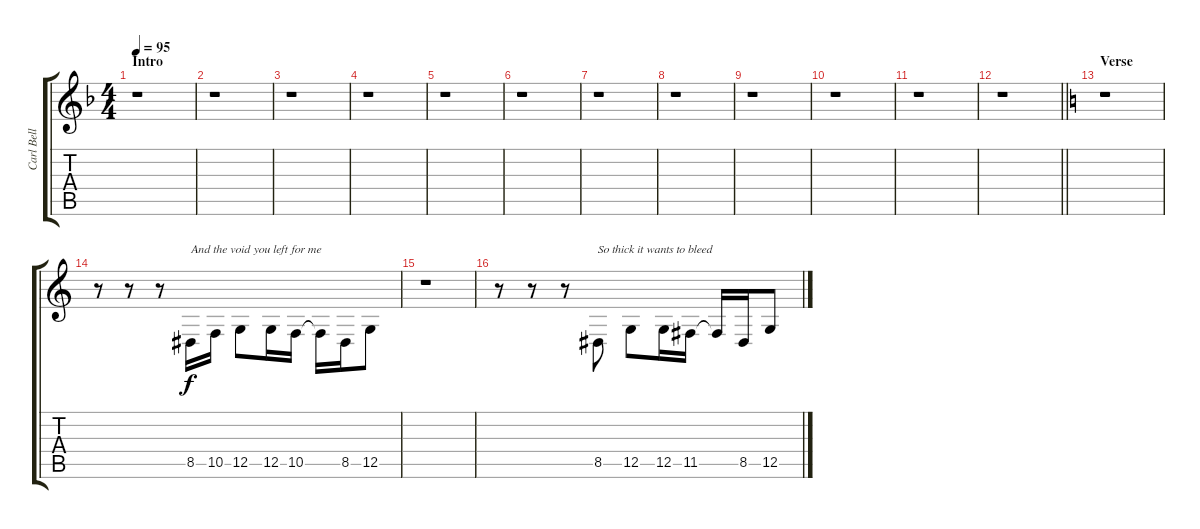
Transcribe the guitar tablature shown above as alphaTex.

\track ("Carl Bell (Backing Vocals)" "Carl Bell ") {instrument harmonica}
\staff {score tabs}
\tuning (D4 A3 F3 C3 G2 C2) {hide}
\ts (4 4)
\section ("" "Intro")
\tempo 95
\clef g2
\ks f
r.1{dy f instrument harmonica} |
r.1 |
r.1 |
r.1 |
r.1 |
r.1 |
r.1 |
r.1 |
r.1 |
r.1 |
r.1 |
\barLineRight lightlight
r.1 |
\section ("" "Verse")
\ks c
r.1 |
r.8 r.8 r.8 8.5.16{txt "And the void you left for me" beam Down} 10.5.16{beam Down} 12.5.8{beam Down} 12.5.16{beam Down} 10.5.16{beam Down} 10.5{t}.16{beam Down} 8.5.16{beam Down} 12.5.8{beam Down} |
r.1 |
r.8 r.8 r.8 8.5.8{txt "So thick it wants to bleed" beam Down} 12.5.8{beam Down} 12.5.16{beam Down} 11.5.16{beam Down} 11.5{t}.16 8.5.16 12.5.8
